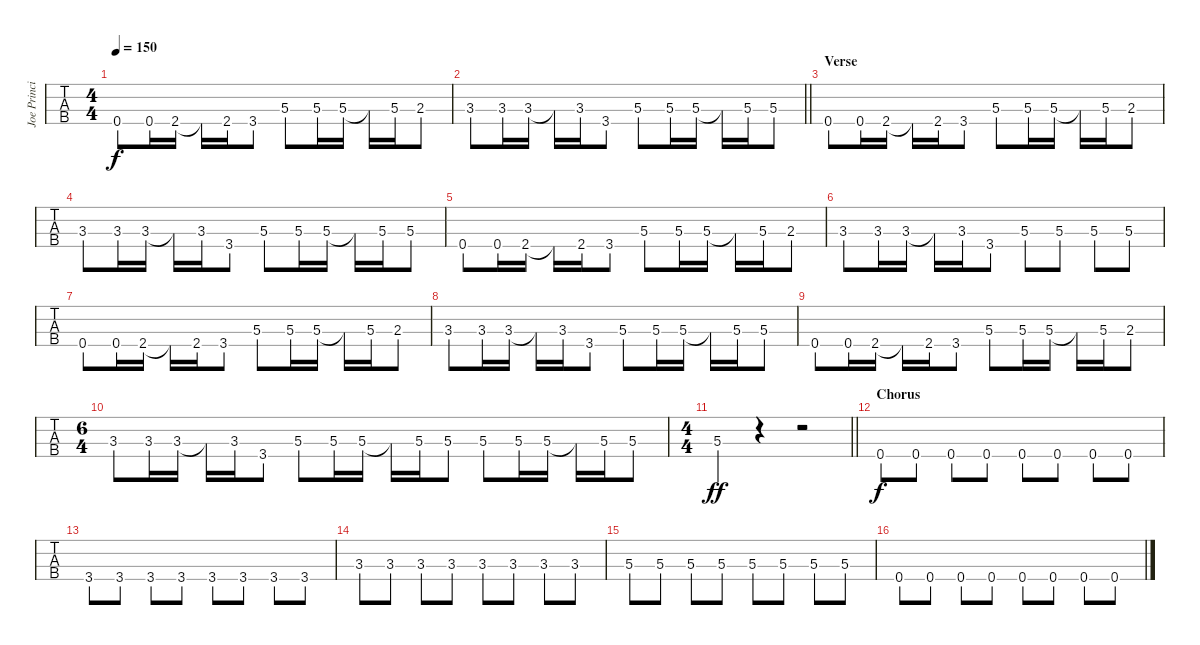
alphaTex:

\track ("Joe Principe - Bass" "Joe Princi") {instrument electricbassfinger}
\staff {tabs}
\tuning (Gb2 Db2 Ab1 Eb1) {hide}
\ts (4 4)
\tempo 150
\clef f4
\ks c
0.4.8{dy f} 0.4.16 2.4.16 2.4{t}.16 2.4.16 3.4.8 5.3.8 5.3.16 5.3.16 5.3{t}.16 5.3.16 2.3.8 |
\barLineRight lightlight
3.3.8 3.3.16 3.3.16 3.3{t}.16 3.3.16 3.4.8 5.3.8 5.3.16 5.3.16 5.3{t}.16 5.3.16 5.3.8 |
\section ("" "Verse")
0.4.8 0.4.16 2.4.16 2.4{t}.16 2.4.16 3.4.8 5.3.8 5.3.16 5.3.16 5.3{t}.16 5.3.16 2.3.8 |
3.3.8 3.3.16 3.3.16 3.3{t}.16 3.3.16 3.4.8 5.3.8 5.3.16 5.3.16 5.3{t}.16 5.3.16 5.3.8 |
0.4.8 0.4.16 2.4.16 2.4{t}.16 2.4.16 3.4.8 5.3.8 5.3.16 5.3.16 5.3{t}.16 5.3.16 2.3.8 |
3.3.8 3.3.16 3.3.16 3.3{t}.16 3.3.16 3.4.8 5.3.8 5.3.8 5.3.8 5.3.8 |
0.4.8 0.4.16 2.4.16 2.4{t}.16 2.4.16 3.4.8 5.3.8 5.3.16 5.3.16 5.3{t}.16 5.3.16 2.3.8 |
3.3.8 3.3.16 3.3.16 3.3{t}.16 3.3.16 3.4.8 5.3.8 5.3.16 5.3.16 5.3{t}.16 5.3.16 5.3.8 |
0.4.8 0.4.16 2.4.16 2.4{t}.16 2.4.16 3.4.8 5.3.8 5.3.16 5.3.16 5.3{t}.16 5.3.16 2.3.8 |
\ts (6 4)
3.3.8 3.3.16 3.3.16 3.3{t}.16 3.3.16 3.4.8 5.3.8 5.3.16 5.3.16 5.3{t}.16 5.3.16 5.3.8 5.3.8 5.3.16 5.3.16 5.3{t}.16 5.3.16 5.3.8 |
\ts (4 4)
\barLineRight lightlight
5.3{st}.4{dy ff} r.4 r.2 |
\section ("" "Chorus")
0.4.8{dy f} 0.4.8 0.4.8 0.4.8 0.4.8 0.4.8 0.4.8 0.4.8 |
3.4.8 3.4.8 3.4.8 3.4.8 3.4.8 3.4.8 3.4.8 3.4.8 |
3.3.8 3.3.8 3.3.8 3.3.8 3.3.8 3.3.8 3.3.8 3.3.8 |
5.3.8 5.3.8 5.3.8 5.3.8 5.3.8 5.3.8 5.3.8 5.3.8 |
0.4.8 0.4.8 0.4.8 0.4.8 0.4.8 0.4.8 0.4.8 0.4.8
